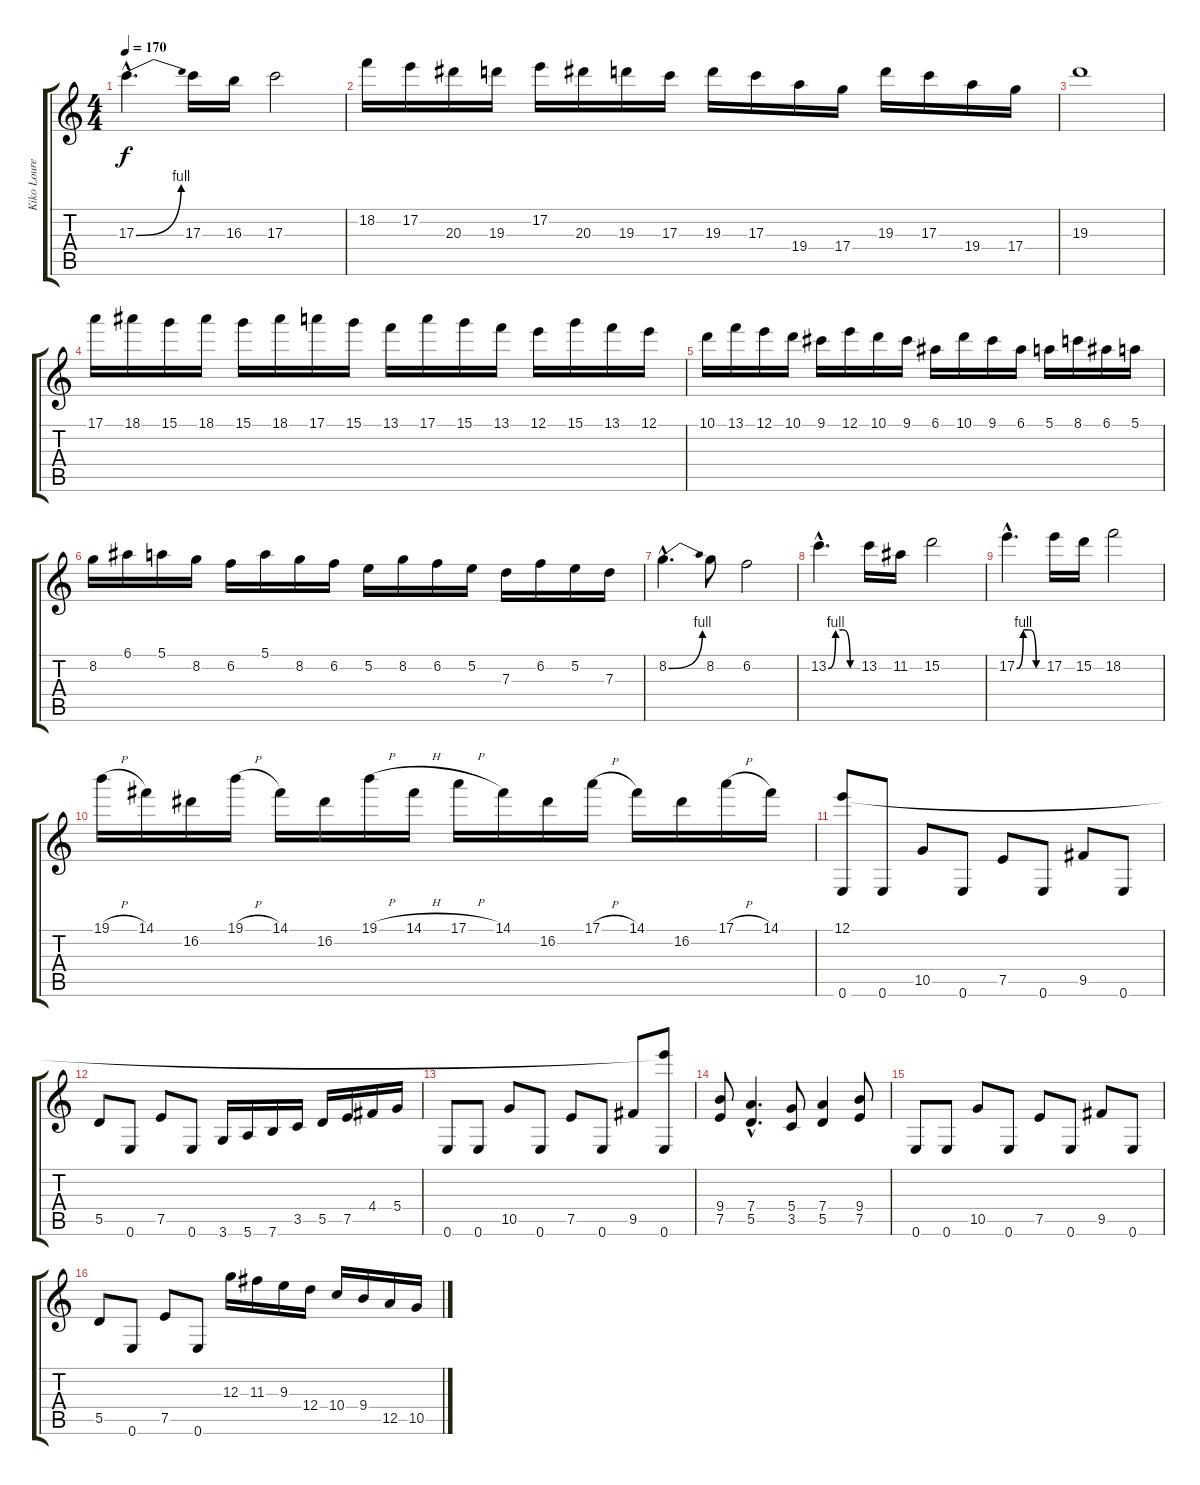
\track ("Kiko Loureiro" "Kiko Loure") {instrument overdrivenguitar}
\staff {score tabs}
\tuning (E4 B3 G3 D3 A2 E2) {hide}
\ts (4 4)
\tempo 170
\clef g2
\ks c
17.3{be (bend 0 0 60 4) hac}.4{d dy f} 17.3.16 16.3.16 17.3.2 |
18.2.16 17.2.16 20.3.16 19.3.16 17.2.16 20.3.16 19.3.16 17.3.16 19.3.16 17.3.16 19.4.16 17.4.16 19.3.16 17.3.16 19.4.16 17.4.16 |
19.3.1 |
17.1.16 18.1.16 15.1.16 18.1.16 15.1.16 18.1.16 17.1.16 15.1.16 13.1.16 17.1.16 15.1.16 13.1.16 12.1.16 15.1.16 13.1.16 12.1.16 |
10.1.16 13.1.16 12.1.16 10.1.16 9.1.16 12.1.16 10.1.16 9.1.16 6.1.16 10.1.16 9.1.16 6.1.16 5.1.16 8.1.16 6.1.16 5.1.16 |
8.2.16 6.1.16 5.1.16 8.2.16 6.2.16 5.1.16 8.2.16 6.2.16 5.2.16 8.2.16 6.2.16 5.2.16 7.3.16 6.2.16 5.2.16 7.3.16 |
8.2{be (bend 0 0 60 4) hac}.4{d} 8.2.8 6.2.2 |
13.2{be (custom 0 0 15 4 30 4 45 0 60 0) hac}.4{d} 13.2.16 11.2.16 15.2.2 |
17.2{be (custom 0 0 15 4 30 4 45 0 60 0) hac}.4{d} 17.2.16 15.2.16 18.2.2 |
19.1{h}.16 14.1.16 16.2.16 19.1{h}.16 14.1.16 16.2.16 19.1{h}.16 14.1{h}.16 17.1{h}.16 14.1.16 16.2.16 17.1{h}.16 14.1.16 16.2.16 17.1{h}.16 14.1.16 |
(12.1 0.6).8{balance 4} 0.6.8 10.5.8 0.6.8 7.5.8 0.6.8 9.5.8 0.6.8 |
5.5.8 0.6.8 7.5.8 0.6.8 3.6.16 5.6.16 7.6.16 3.5.16 5.5.16 7.5.16 4.4.16 5.4.16 |
0.6.8 0.6.8 10.5.8 0.6.8 7.5.8 0.6.8 9.5.8 (12.1{t} 0.6).8 |
(9.4 7.5).8 (7.4{hac} 5.5{hac}).4{d} (5.4 3.5).8 (7.4 5.5).4 (9.4 7.5).8 |
0.6.8 0.6.8 10.5.8 0.6.8 7.5.8 0.6.8 9.5.8 0.6.8 |
5.5.8 0.6.8 7.5.8 0.6.8 12.3.16 11.3.16 9.3.16 12.4.16 10.4.16 9.4.16 12.5.16 10.5.16
